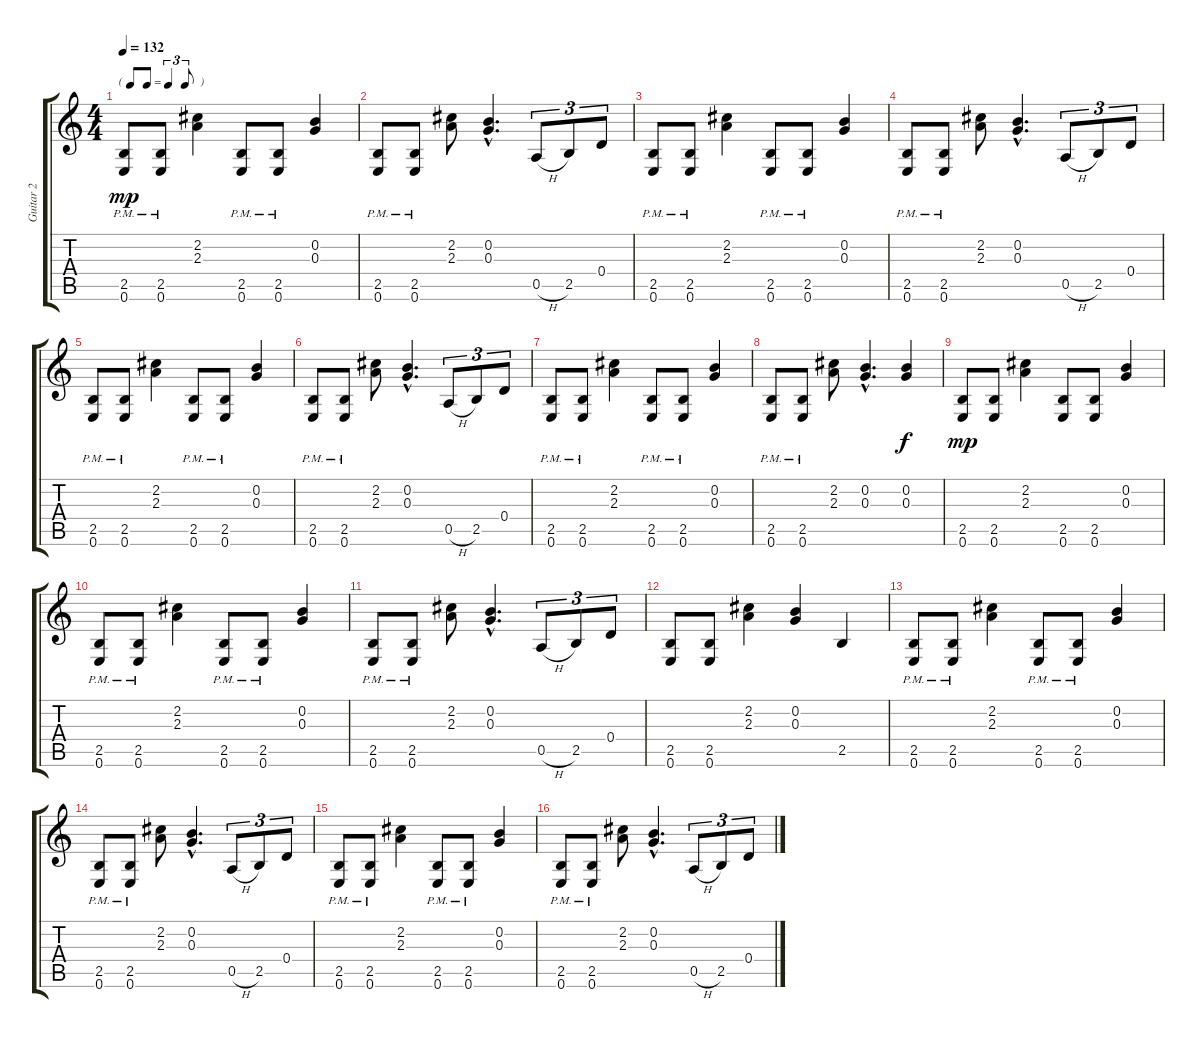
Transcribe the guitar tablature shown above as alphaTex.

\track ("Guitar 2" "Guitar 2") {instrument distortionguitar}
\staff {score tabs}
\tuning (E4 B3 G3 D3 A2 E2) {hide}
\ts (4 4)
\tf triplet8th
\tempo 132
\clef g2
\ks c
(2.5{pm} 0.6).8{dy mp} (2.5{pm} 0.6).8 (2.2 2.3).4 (2.5{pm} 0.6).8 (2.5{pm} 0.6).8 (0.2 0.3).4 |
(2.5{pm} 0.6).8 (2.5{pm} 0.6).8 (2.2 2.3).8 (0.2{hac} 0.3{hac}).4{d} 0.5{h}.8{tu (3 2)} 2.5.8{tu (3 2)} 0.4.8{tu (3 2)} |
(2.5{pm} 0.6).8 (2.5{pm} 0.6).8 (2.2 2.3).4 (2.5{pm} 0.6).8 (2.5{pm} 0.6).8 (0.2 0.3).4 |
(2.5{pm} 0.6).8 (2.5{pm} 0.6).8 (2.2 2.3).8 (0.2{hac} 0.3{hac}).4{d} 0.5{h}.8{tu (3 2)} 2.5.8{tu (3 2)} 0.4.8{tu (3 2)} |
(2.5{pm} 0.6).8 (2.5{pm} 0.6).8 (2.2 2.3).4 (2.5{pm} 0.6).8 (2.5{pm} 0.6).8 (0.2 0.3).4 |
(2.5{pm} 0.6).8 (2.5{pm} 0.6).8 (2.2 2.3).8 (0.2{hac} 0.3{hac}).4{d} 0.5{h}.8{tu (3 2)} 2.5.8{tu (3 2)} 0.4.8{tu (3 2)} |
(2.5{pm} 0.6).8 (2.5{pm} 0.6).8 (2.2 2.3).4 (2.5{pm} 0.6).8 (2.5{pm} 0.6).8 (0.2 0.3).4 |
(2.5{pm} 0.6).8 (2.5{pm} 0.6).8 (2.2 2.3).8 (0.2{hac} 0.3{hac}).4{d} (0.2 0.3).4{dy f} |
(2.5 0.6).8{dy mp} (2.5 0.6).8 (2.2 2.3).4 (2.5 0.6).8 (2.5 0.6).8 (0.2 0.3).4 |
(2.5{pm} 0.6).8 (2.5{pm} 0.6).8 (2.2 2.3).4 (2.5{pm} 0.6).8 (2.5{pm} 0.6).8 (0.2 0.3).4 |
(2.5{pm} 0.6).8 (2.5{pm} 0.6).8 (2.2 2.3).8 (0.2{hac} 0.3{hac}).4{d} 0.5{h}.8{tu (3 2)} 2.5.8{tu (3 2)} 0.4.8{tu (3 2)} |
(2.5 0.6).8 (2.5 0.6).8 (2.2 2.3).4 (0.2 0.3).4 2.5.4 |
(2.5{pm} 0.6).8 (2.5{pm} 0.6).8 (2.2 2.3).4 (2.5{pm} 0.6).8 (2.5{pm} 0.6).8 (0.2 0.3).4 |
(2.5{pm} 0.6).8 (2.5{pm} 0.6).8 (2.2 2.3).8 (0.2{hac} 0.3{hac}).4{d} 0.5{h}.8{tu (3 2)} 2.5.8{tu (3 2)} 0.4.8{tu (3 2)} |
(2.5{pm} 0.6).8 (2.5{pm} 0.6).8 (2.2 2.3).4 (2.5{pm} 0.6).8 (2.5{pm} 0.6).8 (0.2 0.3).4 |
(2.5{pm} 0.6).8 (2.5{pm} 0.6).8 (2.2 2.3).8 (0.2{hac} 0.3{hac}).4{d} 0.5{h}.8{tu (3 2)} 2.5.8{tu (3 2)} 0.4.8{tu (3 2)}
